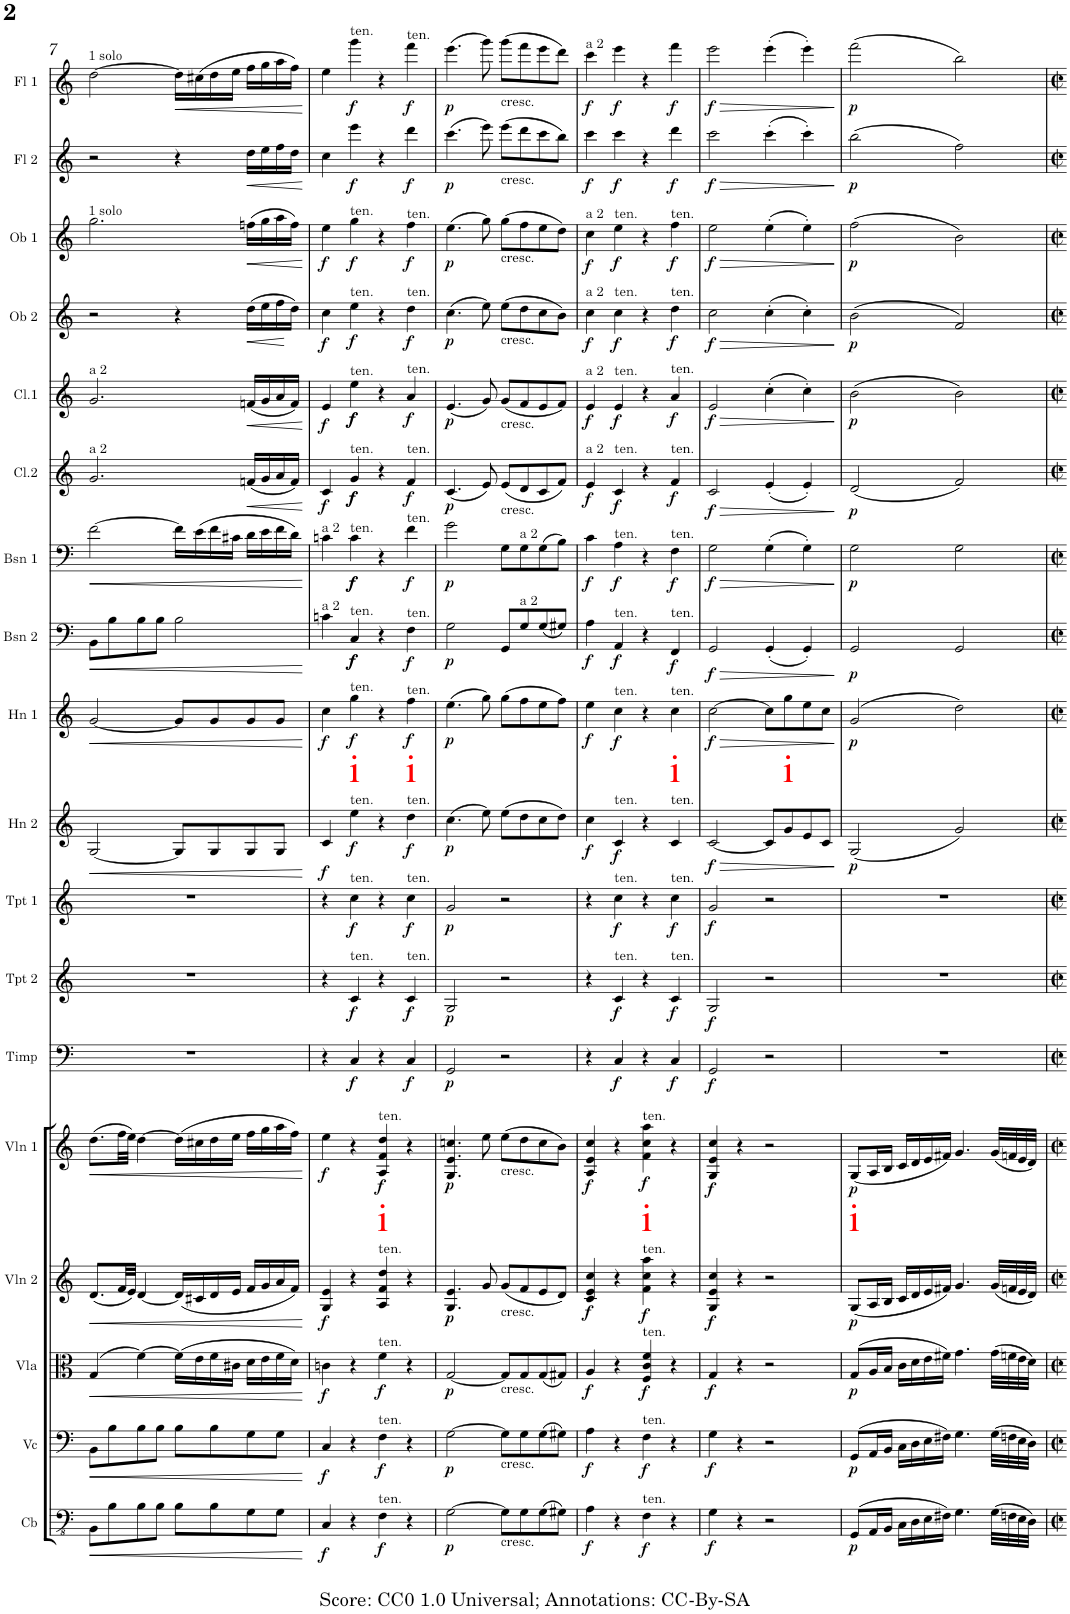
**kern	**dynam	**kern	**dynam	**kern	**dynam	**kern	**dynam	**kern	**text	**dynam	**kern	**dynam	**kern	**dynam	**kern	**dynam	**kern	**dynam	**kern	**text	**dynam	**kern	**dynam	**kern	**dynam	**kern	**dynam	**kern	**dynam	**kern	**dynam	**kern	**dynam	**kern	**dynam	**kern	**dynam
*part18	*part18	*part17	*part17	*part16	*part16	*part15	*part15	*part14	*part14	*part14	*part13	*part13	*part12	*part12	*part11	*part11	*part10	*part10	*part9	*part9	*part9	*part8	*part8	*part7	*part7	*part6	*part6	*part5	*part5	*part4	*part4	*part3	*part3	*part2	*part2	*part1	*part1
*staff18	*staff18	*staff17	*staff17	*staff16	*staff16	*staff15	*staff15	*staff14	*staff14	*staff14	*staff13	*staff13	*staff12	*staff12	*staff11	*staff11	*staff10	*staff10	*staff9	*staff9	*staff9	*staff8	*staff8	*staff7	*staff7	*staff6	*staff6	*staff5	*staff5	*staff4	*staff4	*staff3	*staff3	*staff2	*staff2	*staff1	*staff1
*I"Contrabass	*	*I"Violoncello	*	*I"Viola	*	*I"Violin 2	*	*I"Violin 1	*	*	*I"Timpani	*	*I"C Trumpet 2	*	*I"C Trumpet 1	*	*I"C Horn 2	*	*I"C Horn 1	*	*	*I"Bassoon 2	*	*I"Bassoon 1	*	*I"C Clarinet 2	*	*I"C Clarinet 1	*	*I"Oboe 2	*	*I"Oboe 1	*	*I"Flute 2	*	*I"Flute 1	*
*I'Cb	*	*I'Vc	*	*I'Vla	*	*I'Vln 2	*	*I'Vln 1	*	*	*I'Timp	*	*I'Tpt 2	*	*I'Tpt 1	*	*I'Hn 2	*	*I'Hn 1	*	*	*I'Bsn 2	*	*I'Bsn 1	*	*I'Cl.2	*	*I'Cl.1	*	*I'Ob 2	*	*I'Ob 1	*	*I'Fl 2	*	*I'Fl 1	*
!!LO:PB:g=z
*clefFv4	*	*clefF4	*	*clefC3	*	*clefG2	*	*clefG2	*	*	*clefF4	*	*clefG2	*	*clefG2	*	*clefG2	*	*clefG2	*	*	*clefF4	*	*clefF4	*	*clefG2	*	*clefG2	*	*clefG2	*	*clefG2	*	*clefG2	*	*clefG2	*
*	*	*	*	*	*	*	*	*	*	*	*	*	*	*	*	*	*Trd7c12	*	*Trd7c12	*	*	*	*	*	*	*Trd1c2	*	*Trd1c2	*	*	*	*	*	*	*	*	*
*k[]	*	*k[]	*	*k[]	*	*k[]	*	*k[]	*	*	*k[]	*	*k[]	*	*k[]	*	*k[]	*	*k[]	*	*	*k[]	*	*k[]	*	*k[]	*	*k[]	*	*k[]	*	*k[]	*	*k[]	*	*k[]	*
*M4/4	*	*M4/4	*	*M4/4	*	*M4/4	*	*M4/4	*	*	*M4/4	*	*M4/4	*	*M4/4	*	*M4/4	*	*M4/4	*	*	*M4/4	*	*M4/4	*	*M4/4	*	*M4/4	*	*M4/4	*	*M4/4	*	*M4/4	*	*M4/4	*
*met(c)	*	*met(c)	*	*met(c)	*	*met(c)	*	*met(c)	*	*	*met(c)	*	*met(c)	*	*met(c)	*	*met(c)	*	*met(c)	*	*	*met(c)	*	*met(c)	*	*met(c)	*	*met(c)	*	*met(c)	*	*met(c)	*	*met(c)	*	*met(c)	*
=7	=7	=7	=7	=7	=7	=7	=7	=7	=7	=7	=7	=7	=7	=7	=7	=7	=7	=7	=7	=7	=7	=7	=7	=7	=7	=7	=7	=7	=7	=7	=7	=7	=7	=7	=7	=7	=7
!	!	!	!	!	!	!	!	!	!	!	!	!	!	!	!	!	!	!	!	!	!	!	!	!	!	!	!	!	!	!	!	!	!	!	!	!LO:TX:a:t=1 solo	!
!	!	!	!	!	!	!	!	!	!	!	!	!	!	!	!	!	!	!	!	!	!	!	!	!	!	!	!	!	!	!	!	!LO:TX:a:t=1 solo	!	!	!	!	!
!	!	!	!	!	!	!	!	!	!	!	!	!	!	!	!	!	!	!	!	!	!	!	!	!	!	!	!	!LO:TX:a:t=a 2	!	!	!	!	!	!	!	!	!
!	!	!	!	!	!	!	!	!	!	!	!	!	!	!	!	!	!	!	!	!	!	!	!	!	!	!LO:TX:a:t=a 2	!	!	!	!	!	!	!	!	!	!	!
!	!	!	!	!	!	!	!	!LO:TX:b:t=cresc.	!	!	!	!	!	!	!	!	!	!	!	!	!	!	!	!	!	!	!	!	!	!	!	!	!	!	!	!	!
!	!	!	!	!	!	!LO:TX:b:t=cresc.	!	!	!	!	!	!	!	!	!	!	!	!	!	!	!	!	!	!	!	!	!	!	!	!	!	!	!	!	!	!	!
!	!LO:HP:b	!	!LO:HP:b	!	!LO:HP:b	!	!	!	!	!	!	!	!	!	!	!	!	!LO:HP:b	!	!	!LO:HP:b	!	!LO:HP:b	!	!LO:HP:b	!	!	!	!	!	!	!	!	!	!	!	!
8BBB\L	<	8BB\L	<	(4G/	<	(8.d/L	.	(8.dd\L	.	.	1r	.	1r	.	1r	.	[2G/	<	[2g/	.	<	8BB\L	<	[2f\	<	2.g/	.	2.g/	.	2r	.	2.gg\	.	2r	.	[2dd\	.
8BB\	.	8B\	.	.	.	.	.	.	.	.	.	.	.	.	.	.	.	.	.	.	.	8B\	.	.	.	.	.	.	.	.	.	.	.	.	.	.	.
!	!	!	!	!	!	!	!LO:HP:b	!	!	!LO:HP:b	!	!	!	!	!	!	!	!	!	!	!	!	!	!	!	!	!	!	!	!	!	!	!	!	!	!	!
.	.	.	.	.	.	32f/LL	<	32ff\LL	.	<	.	.	.	.	.	.	.	.	.	.	.	.	.	.	.	.	.	.	.	.	.	.	.	.	.	.	.
.	.	.	.	.	.	32e/JJJ)	.	32ee\JJJ)	.	.	.	.	.	.	.	.	.	.	.	.	.	.	.	.	.	.	.	.	.	.	.	.	.	.	.	.	.
8BB\	.	8B\	.	[4f\)	.	[4d/	.	[4dd\	.	.	.	.	.	.	.	.	.	.	.	.	.	8B\	.	.	.	.	.	.	.	.	.	.	.	.	.	.	.
8BB\J	.	8B\J	.	.	.	.	.	.	.	.	.	.	.	.	.	.	.	.	.	.	.	8B\J	.	.	.	.	.	.	.	.	.	.	.	.	.	.	.
!	!	!	!	!	!	!	!	!	!	!	!	!	!	!	!	!	!	!	!	!	!	!	!	!	!	!	!	!	!	!	!	!	!	!	!	!	!LO:HP:b
8BB\L	.	8B\L	.	(16f\LL]	.	(16d/LL]	.	(16dd\LL]	.	.	.	.	.	.	.	.	8G/L]	.	8g/L]	.	.	2B\	.	16f\LL]	.	.	.	.	.	4r	.	.	.	4r	.	16dd\LL]	<
.	.	.	.	16e\	.	16c#X/	.	16cc#X\	.	.	.	.	.	.	.	.	.	.	.	.	.	.	.	(16e\	.	.	.	.	.	.	.	.	.	.	.	(16cc#X\	.
8BB\	.	8B\	.	16f\	.	16d/	.	16dd\	.	.	.	.	.	.	.	.	8G/	.	8g/	.	.	.	.	16f\	.	.	.	.	.	.	.	.	.	.	.	16dd\	.
.	.	.	.	16c#X\JJ	.	16e/JJ	.	16ee\JJ	.	.	.	.	.	.	.	.	.	.	.	.	.	.	.	16c#X\JJ	.	.	.	.	.	.	.	.	.	.	.	16ee\JJ	.
!	!	!	!	!	!	!	!	!	!	!	!	!	!	!	!	!	!	!	!	!	!	!	!	!	!	!	!LO:HP:b	!	!LO:HP:b	!	!LO:HP:b	!	!LO:HP:b	!	!LO:HP:b	!	!
8GG\	.	8G\	.	16d\LL	.	16f/LL	.	16ff\LL	.	.	.	.	.	.	.	.	8G/	.	8g/	.	.	.	.	16d\LL	.	(16fn/LL	<	(16fn/LL	<	(16dd\LL	<	(16ffn\LL	<	16dd\LL	<	16ff\LL	.
.	.	.	.	16e\	.	16g/	.	16gg\	.	.	.	.	.	.	.	.	.	.	.	.	.	.	.	16e\	.	16g/	.	16g/	.	16ee\	.	16gg\	.	16ee\	.	16gg\	.
8GG\J	.	8G\J	.	16f\	.	16a/	.	16aa\	.	.	.	.	.	.	.	.	8G/J	.	8g/J	.	.	.	.	16f\	.	16a/	.	16a/	.	16ff\	.	16aa\	.	16ff\	.	16aa\	.
.	.	.	.	16d\JJ)	.	16f/JJ)	.	16ff\JJ)	.	.	.	.	.	.	.	.	.	.	.	.	.	.	.	16d\JJ)	.	16f/JJ)	.	16f/JJ)	.	16dd\JJ)	[	16ff\JJ)	.	16dd\JJ	.	16ff\JJ)	.
.	[	.	[	.	[	.	[	.	.	[	.	.	.	.	.	.	.	[	.	.	[	.	[	.	[	.	[	.	[	.	.	.	[	.	[	.	[
=8	=8	=8	=8	=8	=8	=8	=8	=8	=8	=8	=8	=8	=8	=8	=8	=8	=8	=8	=8	=8	=8	=8	=8	=8	=8	=8	=8	=8	=8	=8	=8	=8	=8	=8	=8	=8	=8
!	!	!	!	!	!	!	!	!	!	!	!	!	!	!	!	!	!	!	!	!	!	!	!	!LO:TX:a:t=a 2	!	!	!	!	!	!	!	!	!	!	!	!	!
!	!	!	!	!	!	!	!	!	!	!	!	!	!	!	!	!	!	!	!	!	!	!LO:TX:a:t=a 2	!	!	!	!	!	!	!	!	!	!	!	!	!	!	!
!	!LO:DY:b	!	!LO:DY:b	!	!LO:DY:b	!	!LO:DY:b	!	!	!LO:DY:b	!	!	!	!	!	!	!	!LO:DY:b	!	!	!LO:DY:b	!	!	!	!	!	!LO:DY:b	!	!LO:DY:b	!	!LO:DY:b	!	!LO:DY:b	!	!	!	!
4CC/	f	4C/	f	4cn\	f	4G/ 4e/	f	4ee\	.	f	4r	.	4r	.	4r	.	4c/	f	4cc\	.	f	4cn\	.	4cn\	.	4c/	f	4e/	f	4cc\	f	4ee\	f	4cc\	.	4ee\	.
!	!	!	!	!	!	!	!	!	!	!	!	!	!	!	!	!	!	!	!	!	!	!	!	!	!	!	!	!	!	!	!	!	!	!	!	!LO:TX:a:t=ten.	!
!	!	!	!	!	!	!	!	!	!	!	!	!	!	!	!	!	!	!	!	!	!	!	!	!	!	!	!	!	!	!	!	!LO:TX:a:t=ten.	!	!	!	!	!
!	!	!	!	!	!	!	!	!	!	!	!	!	!	!	!	!	!	!	!	!	!	!	!	!	!	!	!	!	!	!LO:TX:a:t=ten.	!	!	!	!	!	!	!
!	!	!	!	!	!	!	!	!	!	!	!	!	!	!	!	!	!	!	!	!	!	!	!	!	!	!	!	!LO:TX:a:t=ten.	!	!	!	!	!	!	!	!	!
!	!	!	!	!	!	!	!	!	!	!	!	!	!	!	!	!	!	!	!	!	!	!	!	!	!	!LO:TX:a:t=ten.	!	!	!	!	!	!	!	!	!	!	!
!	!	!	!	!	!	!	!	!	!	!	!	!	!	!	!	!	!	!	!	!	!	!	!	!LO:TX:a:t=ten.	!	!	!	!	!	!	!	!	!	!	!	!	!
!	!	!	!	!	!	!	!	!	!	!	!	!	!	!	!	!	!	!	!	!	!	!LO:TX:a:t=ten.	!	!	!	!	!	!	!	!	!	!	!	!	!	!	!
!	!	!	!	!	!	!	!	!	!	!	!	!	!	!	!	!	!	!	!LO:TX:a:t=ten.	!	!	!	!	!	!	!	!	!	!	!	!	!	!	!	!	!	!
!	!	!	!	!	!	!	!	!	!	!	!	!	!	!	!	!	!LO:TX:a:t=ten.	!	!	!	!	!	!	!	!	!	!	!	!	!	!	!	!	!	!	!	!
!	!	!	!	!	!	!	!	!	!	!	!	!	!	!	!LO:TX:a:t=ten.	!	!	!	!	!	!	!	!	!	!	!	!	!	!	!	!	!	!	!	!	!	!
!	!	!	!	!	!	!	!	!	!	!	!	!	!LO:TX:a:t=ten.	!	!	!	!	!	!	!	!	!	!	!	!	!	!	!	!	!	!	!	!	!	!	!	!
!	!	!	!	!	!	!	!	!	!	!	!	!LO:DY:b	!	!LO:DY:b	!	!LO:DY:b	!	!LO:DY:b	!	!LO:LY:b:color=#FF0000	!LO:DY:b	!	!LO:DY:b	!	!	!	!	!	!	!	!	!	!	!	!	!	!
!	!	!	!	!	!	!	!	!	!	!	!	!	!	!	!	!	!	!	!	!	!	!	!LO:DY:n=1:b	!	!LO:DY:b	!	!	!	!	!	!	!	!	!	!	!	!
!	!	!	!	!	!	!	!	!	!	!	!	!	!	!	!	!	!	!	!	!	!	!	!	!	!LO:DY:n=1:b	!	!LO:DY:b	!	!	!	!	!	!	!	!	!	!
!	!	!	!	!	!	!	!	!	!	!	!	!	!	!	!	!	!	!	!	!	!	!	!	!	!	!	!LO:DY:n=1:b	!	!LO:DY:b	!	!	!	!	!	!	!	!
!	!	!	!	!	!	!	!	!	!	!	!	!	!	!	!	!	!	!	!	!	!	!	!	!	!	!	!	!	!LO:DY:n=1:b	!	!LO:DY:b	!	!LO:DY:b	!	!LO:DY:b	!	!LO:DY:b
4r	.	4r	.	4r	.	4r	.	4r	.	.	4C/	f	4c/	f	4cc\	f	4ee\	f	4gg\	i	f	4C/	f f	4c\	f f	4g/	f f	4ee\	f f	4ee\	f	4gg\	f	4eee\	f	4ggg\	f
!	!	!	!	!	!	!	!	!LO:TX:a:t=ten.	!	!	!	!	!	!	!	!	!	!	!	!	!	!	!	!	!	!	!	!	!	!	!	!	!	!	!	!	!
!	!	!	!	!	!	!LO:TX:a:t=ten.	!	!	!	!	!	!	!	!	!	!	!	!	!	!	!	!	!	!	!	!	!	!	!	!	!	!	!	!	!	!	!
!	!	!	!	!LO:TX:a:t=ten.	!	!	!	!	!	!	!	!	!	!	!	!	!	!	!	!	!	!	!	!	!	!	!	!	!	!	!	!	!	!	!	!	!
!	!	!LO:TX:a:t=ten.	!	!	!	!	!	!	!	!	!	!	!	!	!	!	!	!	!	!	!	!	!	!	!	!	!	!	!	!	!	!	!	!	!	!	!
!LO:TX:a:t=ten.	!	!	!	!	!	!	!	!	!	!	!	!	!	!	!	!	!	!	!	!	!	!	!	!	!	!	!	!	!	!	!	!	!	!	!	!	!
!	!LO:DY:b	!	!LO:DY:b	!	!LO:DY:b	!	!	!	!LO:LY:b:color=#FF0000	!LO:DY:b	!	!	!	!	!	!	!	!	!	!	!	!	!	!	!	!	!	!	!	!	!	!	!	!	!	!	!
4FF\	f	4F\	f	4f\	f	4A/ 4f/ 4dd/	.	4A/ 4f/ 4dd/	i	f	4r	.	4r	.	4r	.	4r	.	4r	.	.	4r	.	4r	.	4r	.	4r	.	4r	.	4r	.	4r	.	4r	.
!	!	!	!	!	!	!	!	!	!	!	!	!	!	!	!	!	!	!	!	!	!	!	!	!	!	!	!	!	!	!	!	!	!	!	!	!LO:TX:a:t=ten.	!
!	!	!	!	!	!	!	!	!	!	!	!	!	!	!	!	!	!	!	!	!	!	!	!	!	!	!	!	!	!	!	!	!LO:TX:a:t=ten.	!	!	!	!	!
!	!	!	!	!	!	!	!	!	!	!	!	!	!	!	!	!	!	!	!	!	!	!	!	!	!	!	!	!	!	!LO:TX:a:t=ten.	!	!	!	!	!	!	!
!	!	!	!	!	!	!	!	!	!	!	!	!	!	!	!	!	!	!	!	!	!	!	!	!	!	!	!	!LO:TX:a:t=ten.	!	!	!	!	!	!	!	!	!
!	!	!	!	!	!	!	!	!	!	!	!	!	!	!	!	!	!	!	!	!	!	!	!	!	!	!LO:TX:a:t=ten.	!	!	!	!	!	!	!	!	!	!	!
!	!	!	!	!	!	!	!	!	!	!	!	!	!	!	!	!	!	!	!	!	!	!	!	!LO:TX:a:t=ten.	!	!	!	!	!	!	!	!	!	!	!	!	!
!	!	!	!	!	!	!	!	!	!	!	!	!	!	!	!	!	!	!	!	!	!	!LO:TX:a:t=ten.	!	!	!	!	!	!	!	!	!	!	!	!	!	!	!
!	!	!	!	!	!	!	!	!	!	!	!	!	!	!	!	!	!	!	!LO:TX:a:t=ten.	!	!	!	!	!	!	!	!	!	!	!	!	!	!	!	!	!	!
!	!	!	!	!	!	!	!	!	!	!	!	!	!	!	!	!	!LO:TX:a:t=ten.	!	!	!	!	!	!	!	!	!	!	!	!	!	!	!	!	!	!	!	!
!	!	!	!	!	!	!	!	!	!	!	!	!	!	!	!LO:TX:a:t=ten.	!	!	!	!	!	!	!	!	!	!	!	!	!	!	!	!	!	!	!	!	!	!
!	!	!	!	!	!	!	!	!	!	!	!	!	!LO:TX:a:t=ten.	!	!	!	!	!	!	!	!	!	!	!	!	!	!	!	!	!	!	!	!	!	!	!	!
!	!	!	!	!	!	!	!	!	!	!	!	!LO:DY:b	!	!LO:DY:b	!	!LO:DY:b	!	!LO:DY:b	!	!LO:LY:b:color=#FF0000	!LO:DY:b	!	!LO:DY:n=2:b	!	!LO:DY:n=2:b	!	!LO:DY:n=2:b	!	!LO:DY:n=2:b	!	!LO:DY:b	!	!LO:DY:b	!	!LO:DY:b	!	!LO:DY:b
4r	.	4r	.	4r	.	4r	.	4r	.	.	4C/	f	4c/	f	4cc\	f	4dd\	f	4ff\	i	f	4F\	f	4f\	f	4f/	f	4a/	f	4dd\	f	4ff\	f	4ddd\	f	4fff\	f
=9	=9	=9	=9	=9	=9	=9	=9	=9	=9	=9	=9	=9	=9	=9	=9	=9	=9	=9	=9	=9	=9	=9	=9	=9	=9	=9	=9	=9	=9	=9	=9	=9	=9	=9	=9	=9	=9
!	!LO:DY:b	!	!LO:DY:b	!	!LO:DY:b	!	!LO:DY:b	!	!	!LO:DY:b	!	!LO:DY:b	!	!LO:DY:b	!	!LO:DY:b	!	!LO:DY:b	!	!	!LO:DY:b	!	!LO:DY:b	!	!LO:DY:b	!	!LO:DY:b	!	!LO:DY:b	!	!LO:DY:b	!	!LO:DY:b	!	!LO:DY:b	!	!LO:DY:b
[2GG\	p	[2G\	p	[2G/	p	4.G/ 4.e/	p	4.G/ 4.e/ 4.ccn/	.	p	2GG/	p	2G/	p	2g/	p	(4.cc\	p	(4.ee\	.	p	2G\	p	2g\	p	(4.c/	p	(4.e/	p	(4.cc\	p	(4.ee\	p	(4.ccc\	p	(4.eee\	p
.	.	.	.	.	.	8g/	.	8ee\	.	.	.	.	.	.	.	.	8ee\)	.	8gg\)	.	.	.	.	.	.	8e/)	.	8g/)	.	8ee\)	.	8gg\)	.	8eee\)	.	8ggg\)	.
!	!	!	!	!	!	!	!	!	!	!	!	!	!	!	!	!	!	!	!	!	!	!	!	!	!	!	!	!	!	!	!	!	!	!	!	!LO:TX:b:t=cresc.	!
!	!	!	!	!	!	!	!	!	!	!	!	!	!	!	!	!	!	!	!	!	!	!	!	!	!	!	!	!	!	!	!	!	!	!LO:TX:b:t=cresc.	!	!	!
!	!	!	!	!	!	!	!	!	!	!	!	!	!	!	!	!	!	!	!	!	!	!	!	!	!	!	!	!	!	!	!	!LO:TX:b:t=cresc.	!	!	!	!	!
!	!	!	!	!	!	!	!	!	!	!	!	!	!	!	!	!	!	!	!	!	!	!	!	!	!	!	!	!	!	!LO:TX:b:t=cresc.	!	!	!	!	!	!	!
!	!	!	!	!	!	!	!	!	!	!	!	!	!	!	!	!	!	!	!	!	!	!	!	!	!	!	!	!LO:TX:b:t=cresc.	!	!	!	!	!	!	!	!	!
!	!	!	!	!	!	!	!	!	!	!	!	!	!	!	!	!	!	!	!	!	!	!	!	!	!	!LO:TX:b:t=cresc.	!	!	!	!	!	!	!	!	!	!	!
!	!	!	!	!	!	!	!	!LO:TX:b:t=cresc.	!	!	!	!	!	!	!	!	!	!	!	!	!	!	!	!	!	!	!	!	!	!	!	!	!	!	!	!	!
!	!	!	!	!	!	!LO:TX:b:t=cresc.	!	!	!	!	!	!	!	!	!	!	!	!	!	!	!	!	!	!	!	!	!	!	!	!	!	!	!	!	!	!	!
!	!	!	!	!LO:TX:b:t=cresc.	!	!	!	!	!	!	!	!	!	!	!	!	!	!	!	!	!	!	!	!	!	!	!	!	!	!	!	!	!	!	!	!	!
!	!	!LO:TX:b:t=cresc.	!	!	!	!	!	!	!	!	!	!	!	!	!	!	!	!	!	!	!	!	!	!	!	!	!	!	!	!	!	!	!	!	!	!	!
!LO:TX:b:t=cresc.	!	!	!	!	!	!	!	!	!	!	!	!	!	!	!	!	!	!	!	!	!	!	!	!	!	!	!	!	!	!	!	!	!	!	!	!	!
8GG\L]	.	8G\L]	.	8G/L]	.	(8g/L	.	(8ee\L	.	.	2r	.	2r	.	2r	.	(8ee\L	.	(8gg\L	.	.	8GG/L	.	8G\L	.	(8e/L	.	(8g/L	.	(8ee\L	.	(8gg\L	.	(8eee\L	.	(8ggg\L	.
!	!	!	!	!	!	!	!	!	!	!	!	!	!	!	!	!	!	!	!	!	!	!	!	!LO:TX:a:t=a 2	!	!	!	!	!	!	!	!	!	!	!	!	!
!	!	!	!	!	!	!	!	!	!	!	!	!	!	!	!	!	!	!	!	!	!	!LO:TX:a:t=a 2	!	!	!	!	!	!	!	!	!	!	!	!	!	!	!
8GG\	.	8G\	.	8G/	.	8f/	.	8dd\	.	.	.	.	.	.	.	.	8dd\	.	8ff\	.	.	8G/	.	8G\	.	8d/	.	8f/	.	8dd\	.	8ff\	.	8ddd\	.	8fff\	.
(8GG\	.	(8G\	.	(8G/	.	8e/	.	8cc\	.	.	.	.	.	.	.	.	8cc\	.	8ee\	.	.	(8G/	.	(8G\	.	8c/	.	8e/	.	8cc\	.	8ee\	.	8ccc\	.	8eee\	.
8GG#X\J)	.	8G#X\J)	.	8G#X/J)	.	8d/J)	.	8b\J)	.	.	.	.	.	.	.	.	8dd\J)	.	8ff\J)	.	.	8G#X/J)	.	8B\J)	.	8f/J)	.	8f/J)	.	8b\J)	.	8dd\J)	.	8bb\J)	.	8ddd\J)	.
=10	=10	=10	=10	=10	=10	=10	=10	=10	=10	=10	=10	=10	=10	=10	=10	=10	=10	=10	=10	=10	=10	=10	=10	=10	=10	=10	=10	=10	=10	=10	=10	=10	=10	=10	=10	=10	=10
!	!	!	!	!	!	!	!	!	!	!	!	!	!	!	!	!	!	!	!	!	!	!	!	!	!	!	!	!	!	!	!	!	!	!	!	!LO:TX:a:t=a 2	!
!	!	!	!	!	!	!	!	!	!	!	!	!	!	!	!	!	!	!	!	!	!	!	!	!	!	!	!	!	!	!	!	!LO:TX:a:t=a 2	!	!	!	!	!
!	!	!	!	!	!	!	!	!	!	!	!	!	!	!	!	!	!	!	!	!	!	!	!	!	!	!	!	!	!	!LO:TX:a:t=a 2	!	!	!	!	!	!	!
!	!	!	!	!	!	!	!	!	!	!	!	!	!	!	!	!	!	!	!	!	!	!	!	!	!	!	!	!LO:TX:a:t=a 2	!	!	!	!	!	!	!	!	!
!	!	!	!	!	!	!	!	!	!	!	!	!	!	!	!	!	!	!	!	!	!	!	!	!	!	!LO:TX:a:t=a 2	!	!	!	!	!	!	!	!	!	!	!
!	!LO:DY:b	!	!LO:DY:b	!	!LO:DY:b	!	!LO:DY:b	!	!	!LO:DY:b	!	!	!	!	!	!	!	!LO:DY:b	!	!	!LO:DY:b	!	!LO:DY:b	!	!LO:DY:b	!	!LO:DY:b	!	!LO:DY:b	!	!LO:DY:b	!	!LO:DY:b	!	!LO:DY:b	!	!LO:DY:b
4AA\	f	4A\	f	4A/	f	4c/ 4e/ 4cc/	f	4A/ 4e/ 4cc/	.	f	4r	.	4r	.	4r	.	4cc\	f	4ee\	.	f	4A\	f	4c\	f	4e/	f	4e/	f	4cc\	f	4cc\	f	4ccc\	f	4ccc\	f
!	!	!	!	!	!	!	!	!	!	!	!	!	!	!	!	!	!	!	!	!	!	!	!	!	!	!	!	!	!	!	!	!LO:TX:a:t=ten.	!	!	!	!	!
!	!	!	!	!	!	!	!	!	!	!	!	!	!	!	!	!	!	!	!	!	!	!	!	!	!	!	!	!	!	!LO:TX:a:t=ten.	!	!	!	!	!	!	!
!	!	!	!	!	!	!	!	!	!	!	!	!	!	!	!	!	!	!	!	!	!	!	!	!	!	!	!	!LO:TX:a:t=ten.	!	!	!	!	!	!	!	!	!
!	!	!	!	!	!	!	!	!	!	!	!	!	!	!	!	!	!	!	!	!	!	!	!	!	!	!LO:TX:a:t=ten.	!	!	!	!	!	!	!	!	!	!	!
!	!	!	!	!	!	!	!	!	!	!	!	!	!	!	!	!	!	!	!	!	!	!	!	!LO:TX:a:t=ten.	!	!	!	!	!	!	!	!	!	!	!	!	!
!	!	!	!	!	!	!	!	!	!	!	!	!	!	!	!	!	!	!	!	!	!	!LO:TX:a:t=ten.	!	!	!	!	!	!	!	!	!	!	!	!	!	!	!
!	!	!	!	!	!	!	!	!	!	!	!	!	!	!	!	!	!	!	!LO:TX:a:t=ten.	!	!	!	!	!	!	!	!	!	!	!	!	!	!	!	!	!	!
!	!	!	!	!	!	!	!	!	!	!	!	!	!	!	!	!	!LO:TX:a:t=ten.	!	!	!	!	!	!	!	!	!	!	!	!	!	!	!	!	!	!	!	!
!	!	!	!	!	!	!	!	!	!	!	!	!	!	!	!LO:TX:a:t=ten.	!	!	!	!	!	!	!	!	!	!	!	!	!	!	!	!	!	!	!	!	!	!
!	!	!	!	!	!	!	!	!	!	!	!	!	!LO:TX:a:t=ten.	!	!	!	!	!	!	!	!	!	!	!	!	!	!	!	!	!	!	!	!	!	!	!	!
!	!	!	!	!	!	!	!	!	!	!	!	!LO:DY:b	!	!LO:DY:b	!	!LO:DY:b	!	!LO:DY:b	!	!	!LO:DY:b	!	!LO:DY:b	!	!LO:DY:b	!	!LO:DY:b	!	!LO:DY:b	!	!LO:DY:b	!	!LO:DY:b	!	!LO:DY:b	!	!LO:DY:b
4r	.	4r	.	4r	.	4r	.	4r	.	.	4C/	f	4c/	f	4cc\	f	4c/	f	4cc\	.	f	4AA/	f	4A\	f	4c/	f	4e/	f	4cc\	f	4ee\	f	4ccc\	f	4eee\	f
!	!	!	!	!	!	!	!	!LO:TX:a:t=ten.	!	!	!	!	!	!	!	!	!	!	!	!	!	!	!	!	!	!	!	!	!	!	!	!	!	!	!	!	!
!	!	!	!	!	!	!LO:TX:a:t=ten.	!	!	!	!	!	!	!	!	!	!	!	!	!	!	!	!	!	!	!	!	!	!	!	!	!	!	!	!	!	!	!
!	!	!	!	!LO:TX:a:t=ten.	!	!	!	!	!	!	!	!	!	!	!	!	!	!	!	!	!	!	!	!	!	!	!	!	!	!	!	!	!	!	!	!	!
!	!	!LO:TX:a:t=ten.	!	!	!	!	!	!	!	!	!	!	!	!	!	!	!	!	!	!	!	!	!	!	!	!	!	!	!	!	!	!	!	!	!	!	!
!LO:TX:a:t=ten.	!	!	!	!	!	!	!	!	!	!	!	!	!	!	!	!	!	!	!	!	!	!	!	!	!	!	!	!	!	!	!	!	!	!	!	!	!
!	!LO:DY:b	!	!LO:DY:b	!	!LO:DY:b	!	!LO:DY:b	!	!LO:LY:b:color=#FF0000	!LO:DY:b	!	!	!	!	!	!	!	!	!	!	!	!	!	!	!	!	!	!	!	!	!	!	!	!	!	!	!
4FF\	f	4F\	f	4F/ 4c/ 4f/	f	4f\ 4cc\ 4aa\	f	4f\ 4cc\ 4aa\	i	f	4r	.	4r	.	4r	.	4r	.	4r	.	.	4r	.	4r	.	4r	.	4r	.	4r	.	4r	.	4r	.	4r	.
!	!	!	!	!	!	!	!	!	!	!	!	!	!	!	!	!	!	!	!	!	!	!	!	!	!	!	!	!	!	!	!	!LO:TX:a:t=ten.	!	!	!	!	!
!	!	!	!	!	!	!	!	!	!	!	!	!	!	!	!	!	!	!	!	!	!	!	!	!	!	!	!	!	!	!LO:TX:a:t=ten.	!	!	!	!	!	!	!
!	!	!	!	!	!	!	!	!	!	!	!	!	!	!	!	!	!	!	!	!	!	!	!	!	!	!	!	!LO:TX:a:t=ten.	!	!	!	!	!	!	!	!	!
!	!	!	!	!	!	!	!	!	!	!	!	!	!	!	!	!	!	!	!	!	!	!	!	!	!	!LO:TX:a:t=ten.	!	!	!	!	!	!	!	!	!	!	!
!	!	!	!	!	!	!	!	!	!	!	!	!	!	!	!	!	!	!	!	!	!	!	!	!LO:TX:a:t=ten.	!	!	!	!	!	!	!	!	!	!	!	!	!
!	!	!	!	!	!	!	!	!	!	!	!	!	!	!	!	!	!	!	!	!	!	!LO:TX:a:t=ten.	!	!	!	!	!	!	!	!	!	!	!	!	!	!	!
!	!	!	!	!	!	!	!	!	!	!	!	!	!	!	!	!	!	!	!LO:TX:a:t=ten.	!	!	!	!	!	!	!	!	!	!	!	!	!	!	!	!	!	!
!	!	!	!	!	!	!	!	!	!	!	!	!	!	!	!	!	!LO:TX:a:t=ten.	!	!	!	!	!	!	!	!	!	!	!	!	!	!	!	!	!	!	!	!
!	!	!	!	!	!	!	!	!	!	!	!	!	!	!	!LO:TX:a:t=ten.	!	!	!	!	!	!	!	!	!	!	!	!	!	!	!	!	!	!	!	!	!	!
!	!	!	!	!	!	!	!	!	!	!	!	!	!LO:TX:a:t=ten.	!	!	!	!	!	!	!	!	!	!	!	!	!	!	!	!	!	!	!	!	!	!	!	!
!	!	!	!	!	!	!	!	!	!	!	!	!LO:DY:b	!	!LO:DY:b	!	!LO:DY:b	!	!	!	!LO:LY:b:color=#FF0000	!	!	!LO:DY:b	!	!LO:DY:b	!	!LO:DY:b	!	!LO:DY:b	!	!LO:DY:b	!	!LO:DY:b	!	!LO:DY:b	!	!LO:DY:b
4r	.	4r	.	4r	.	4r	.	4r	.	.	4C/	f	4c/	f	4cc\	f	4c/	.	4cc\	i	.	4FF/	f	4F\	f	4f/	f	4a/	f	4dd\	f	4ff\	f	4ddd\	f	4fff\	f
=11	=11	=11	=11	=11	=11	=11	=11	=11	=11	=11	=11	=11	=11	=11	=11	=11	=11	=11	=11	=11	=11	=11	=11	=11	=11	=11	=11	=11	=11	=11	=11	=11	=11	=11	=11	=11	=11
!	!LO:DY:b	!	!LO:DY:b	!	!LO:DY:b	!	!LO:DY:b	!	!	!LO:DY:b	!	!LO:DY:b	!	!LO:DY:b	!	!LO:DY:b	!	!LO:HP:b	!	!	!LO:HP:b	!	!LO:HP:b	!	!LO:HP:b	!	!LO:HP:b	!	!LO:HP:b	!	!LO:HP:b	!	!LO:HP:b	!	!LO:HP:b	!	!LO:HP:b
!	!	!	!	!	!	!	!	!	!	!	!	!	!	!	!	!	!	!LO:DY:n=1:b	!	!	!LO:DY:n=1:b	!	!LO:DY:n=1:b	!	!LO:DY:n=1:b	!	!LO:DY:n=1:b	!	!LO:DY:n=1:b	!	!LO:DY:n=1:b	!	!LO:DY:n=1:b	!	!LO:DY:n=1:b	!	!LO:DY:n=1:b
4GG\	f	4G\	f	4G/	f	4G/ 4e/ 4cc/	f	4G/ 4e/ 4cc/	.	f	2GG/	f	2G/	f	2g/	f	[2c/	> f	[2cc\	.	> f	2GG/	> f	2G\	> f	2c/	> f	2e/	> f	2cc\	> f	2ee\	> f	2ccc\	> f	2eee\	> f
4r	.	4r	.	4r	.	4r	.	4r	.	.	.	.	.	.	.	.	.	.	.	.	.	.	.	.	.	.	.	.	.	.	.	.	.	.	.	.	.
2r	.	2r	.	2r	.	2r	.	2r	.	.	2r	.	2r	.	2r	.	8c/L]	.	8cc\L]	.	.	(4GG'/	.	(4G'\	.	(4e'/	.	(4cc'\	.	(4cc'\	.	(4ee'\	.	(4ccc'\	.	(4eee'\	.
!	!	!	!	!	!	!	!	!	!	!	!	!	!	!	!	!	!	!	!	!LO:LY:b:color=#FF0000	!	!	!	!	!	!	!	!	!	!	!	!	!	!	!	!	!
.	.	.	.	.	.	.	.	.	.	.	.	.	.	.	.	.	8g/	.	8gg\	i	.	.	.	.	.	.	.	.	.	.	.	.	.	.	.	.	.
.	.	.	.	.	.	.	.	.	.	.	.	.	.	.	.	.	8e/	.	8ee\	.	.	4GG'/)	.	4G'\)	.	4e'/)	.	4cc'\)	.	4cc'\)	.	4ee'\)	.	4ccc'\)	.	4eee'\)	.
.	.	.	.	.	.	.	.	.	.	.	.	.	.	.	.	.	8c/J	.	8cc\J	.	.	.	.	.	.	.	.	.	.	.	.	.	.	.	.	.	.
.	.	.	.	.	.	.	.	.	.	.	.	.	.	.	.	.	.	]	.	.	]	.	]	.	]	.	]	.	]	.	]	.	]	.	]	.	]
=12	=12	=12	=12	=12	=12	=12	=12	=12	=12	=12	=12	=12	=12	=12	=12	=12	=12	=12	=12	=12	=12	=12	=12	=12	=12	=12	=12	=12	=12	=12	=12	=12	=12	=12	=12	=12	=12
!	!LO:DY:b	!	!LO:DY:b	!	!LO:DY:b	!	!LO:DY:b	!	!LO:LY:b:color=#FF0000	!LO:DY:b	!	!	!	!	!	!	!	!LO:DY:b	!	!	!LO:DY:b	!	!LO:DY:b	!	!LO:DY:b	!	!LO:DY:b	!	!LO:DY:b	!	!LO:DY:b	!	!LO:DY:b	!	!LO:DY:b	!	!LO:DY:b
(8GGG/L	p	(8GG/L	p	(8G/L	p	(8G/L	p	(8G/L	i	p	1r	.	1r	.	1r	.	(2G/	p	(2g/	.	p	2GG/	p	2G\	p	(2d/	p	(2b\	p	(2b\	p	(2ff\	p	(2bb\	p	(2fff\	p
16AAA/L	.	16AA/L	.	16A/L	.	16A/L	.	16A/L	.	.	.	.	.	.	.	.	.	.	.	.	.	.	.	.	.	.	.	.	.	.	.	.	.	.	.	.	.
16BBB/JJ	.	16BB/JJ	.	16B/JJ	.	16B/JJ	.	16B/JJ	.	.	.	.	.	.	.	.	.	.	.	.	.	.	.	.	.	.	.	.	.	.	.	.	.	.	.	.	.
16CC\LL	.	16C\LL	.	16c\LL	.	16c/LL	.	16c/LL	.	.	.	.	.	.	.	.	.	.	.	.	.	.	.	.	.	.	.	.	.	.	.	.	.	.	.	.	.
16DD\	.	16D\	.	16d\	.	16d/	.	16d/	.	.	.	.	.	.	.	.	.	.	.	.	.	.	.	.	.	.	.	.	.	.	.	.	.	.	.	.	.
16EE\	.	16E\	.	16e\	.	16e/	.	16e/	.	.	.	.	.	.	.	.	.	.	.	.	.	.	.	.	.	.	.	.	.	.	.	.	.	.	.	.	.
16FF#X\JJ)	.	16F#X\JJ)	.	16f#X\JJ)	.	16f#X/JJ)	.	16f#X/JJ)	.	.	.	.	.	.	.	.	.	.	.	.	.	.	.	.	.	.	.	.	.	.	.	.	.	.	.	.	.
4.GG\	.	4.G\	.	4.g\	.	4.g/	.	4.g/	.	.	.	.	.	.	.	.	2g/)	.	2dd\)	.	.	2GG/	.	2G\	.	2f/)	.	2b\)	.	2f/)	.	2b\)	.	2ff\)	.	2bb\)	.
(32GG\LLL	.	(32G\LLL	.	(32g\LLL	.	(32g/LLL	.	(32g/LLL	.	.	.	.	.	.	.	.	.	.	.	.	.	.	.	.	.	.	.	.	.	.	.	.	.	.	.	.	.
32FFn\	.	32Fn\	.	32fn\	.	32fn/	.	32fn/	.	.	.	.	.	.	.	.	.	.	.	.	.	.	.	.	.	.	.	.	.	.	.	.	.	.	.	.	.
32EE\	.	32E\	.	32e\	.	32e/	.	32e/	.	.	.	.	.	.	.	.	.	.	.	.	.	.	.	.	.	.	.	.	.	.	.	.	.	.	.	.	.
32DD\JJJ)	.	32D\JJJ)	.	32d\JJJ)	.	32d/JJJ)	.	32d/JJJ)	.	.	.	.	.	.	.	.	.	.	.	.	.	.	.	.	.	.	.	.	.	.	.	.	.	.	.	.	.
=	=	=	=	=	=	=	=	=	=	=	=	=	=	=	=	=	=	=	=	=	=	=	=	=	=	=	=	=	=	=	=	=	=	=	=	=	=
*-	*-	*-	*-	*-	*-	*-	*-	*-	*-	*-	*-	*-	*-	*-	*-	*-	*-	*-	*-	*-	*-	*-	*-	*-	*-	*-	*-	*-	*-	*-	*-	*-	*-	*-	*-	*-	*-
